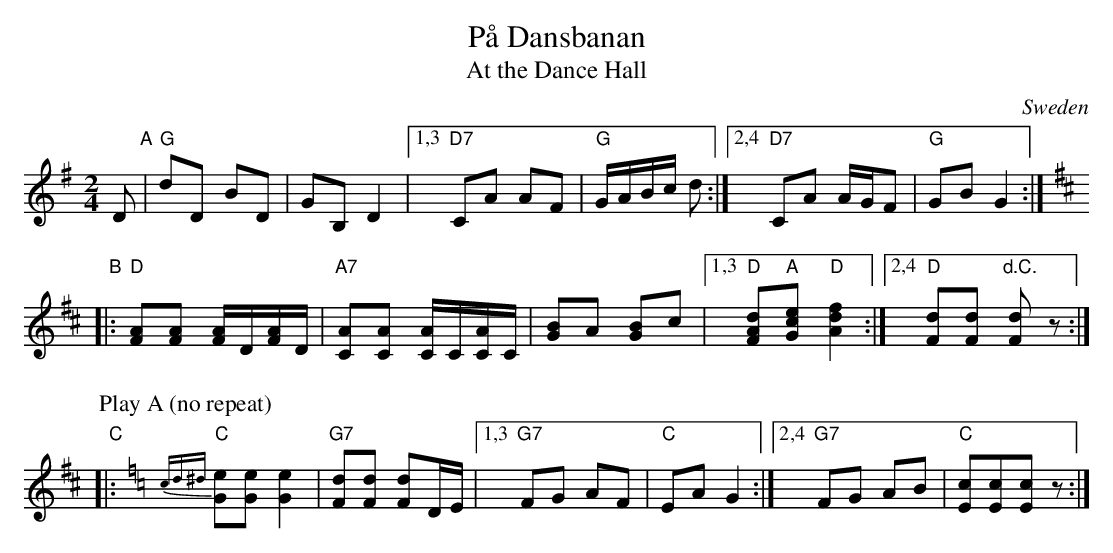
X:1
T: P\aa Dansbanan
T: At the Dance Hall
O: Sweden
M: 2/4
L: 1/16
K: G
D2 \
"A"\
| "G"d2D2 B2D2 | G2B,2 D4 |1,3 "D7"C2A2 A2F2 | "G"GABc d2 \
                         :|2,4 "D7"C2A2 AGF2 | "G"G2B2G4 :|[K:D]
K: D
"B"\
|: "D"[A2F2][A2F2] [AF]D[AF]D | "A7"[A2C2][A2C2] [AC]C[AC]C \
|  [B2G4]A2 [B2G4]c2 |1,3 "D"[d2A2F2]"A"[e2c2G2] "D"[f4d4A4] :|2,4 "D"[d2F2][d2F2] "d.C."[d2F2]z2 :|
P: Play A (no repeat)
K:C
"C"\
|: {cd^d}"C"[e2G2][e2G2] [e4G4] | "G7"[d2F2][d2F2] [d2F2]DE \
|1,3 "G7"F2G2 A2F2 | "C"E2A2 G4 :|2,4 "G7"F2G2 A2B2 | "C"[c2E2][c2E2][c2E2]z2 :|
